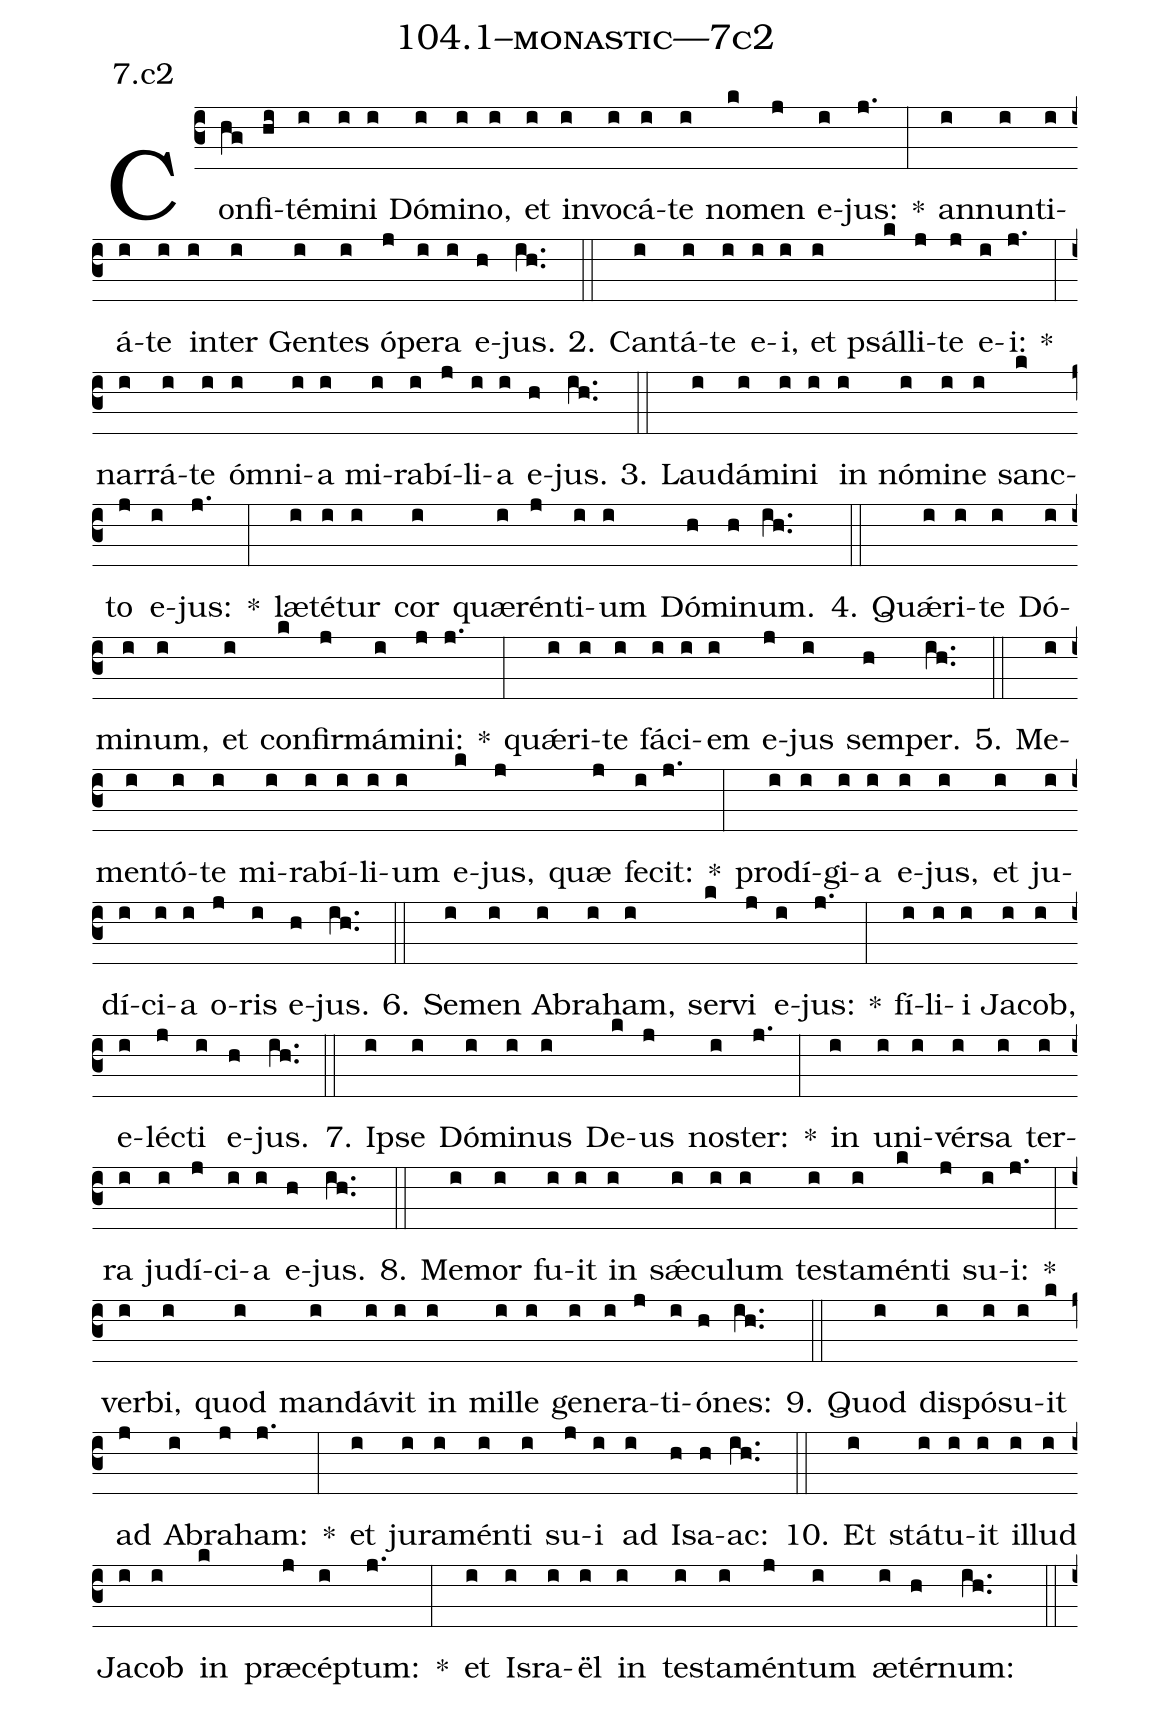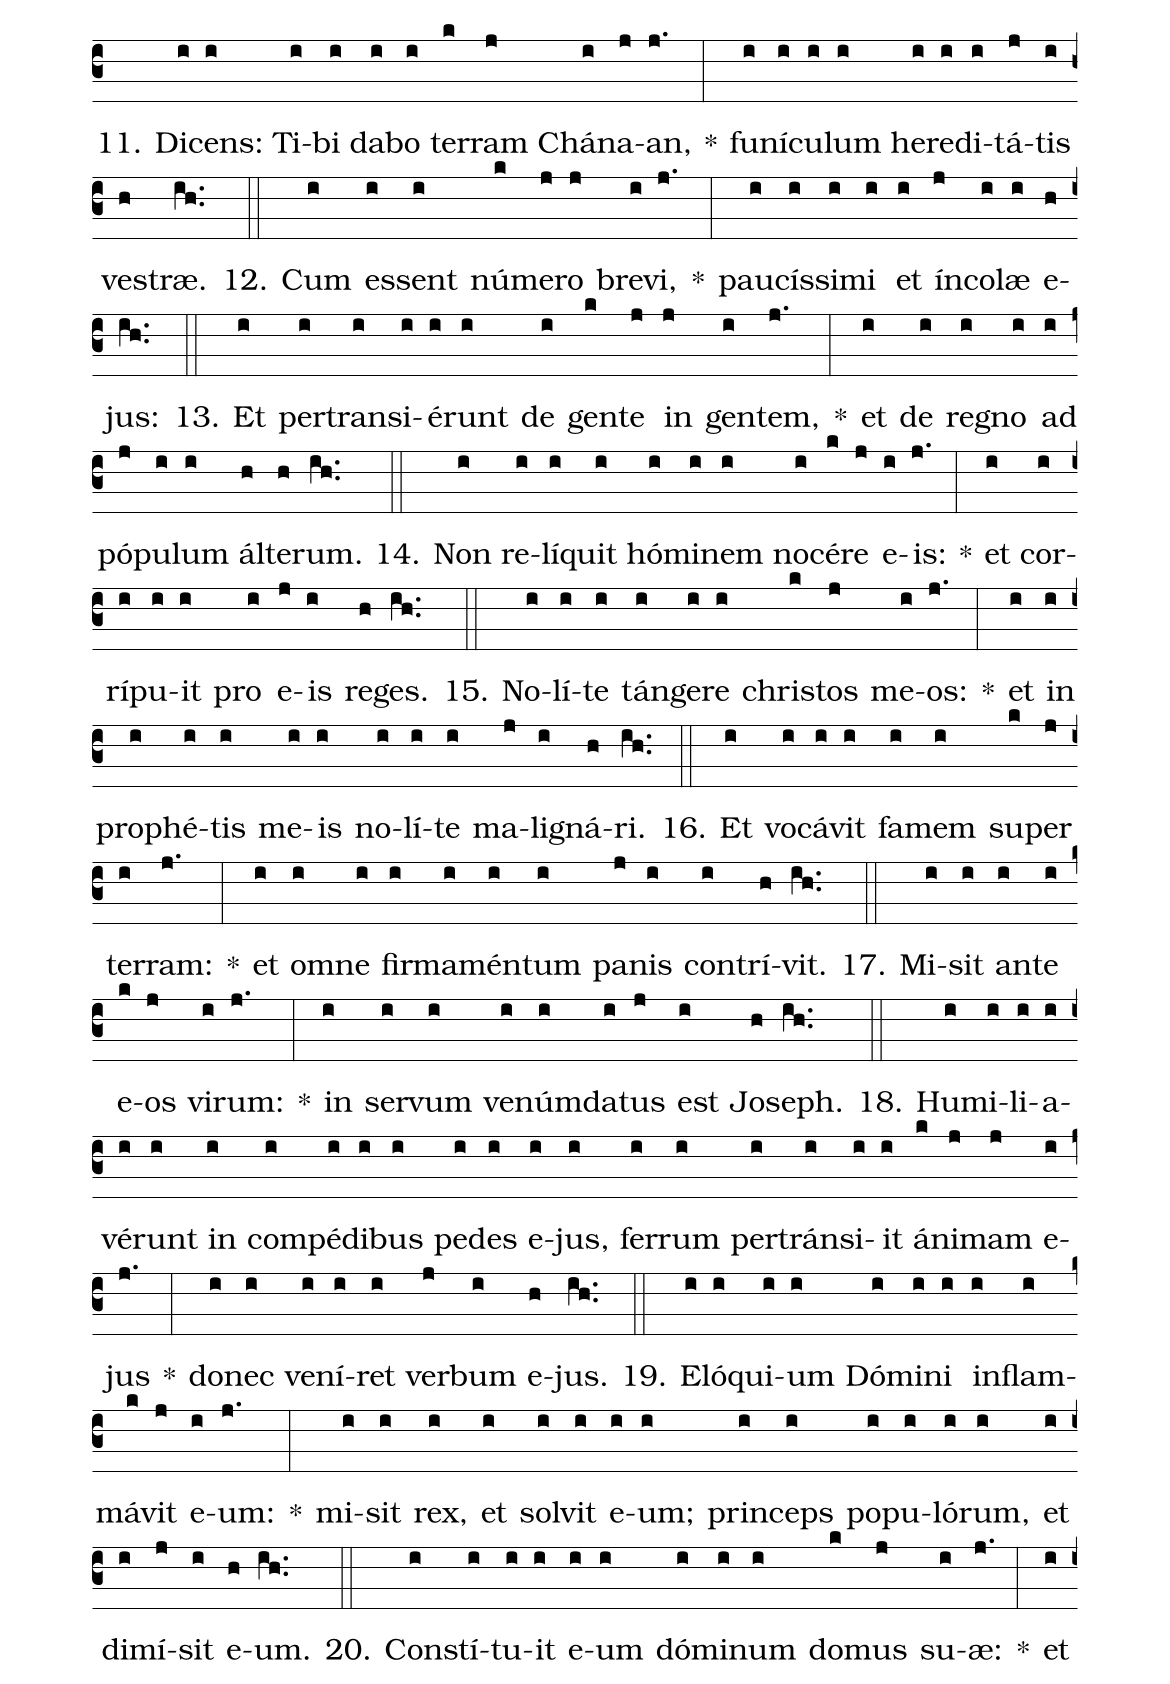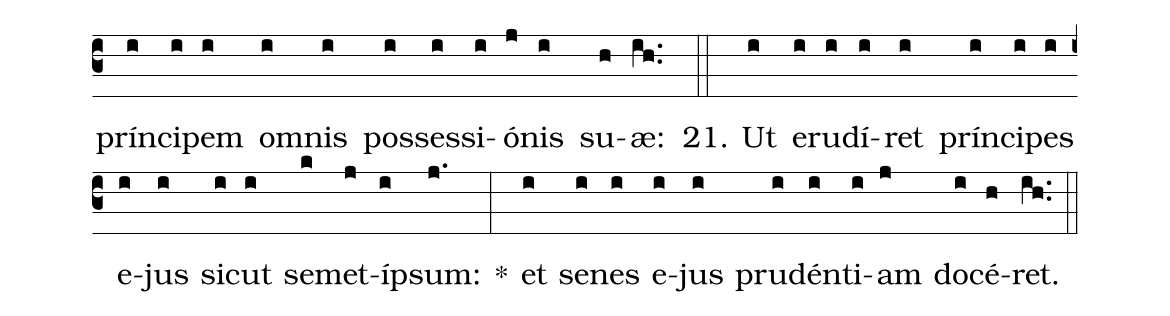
name: 104.1--monastic---7c2;
annotation: 7.c2;
%%
(c3)Con(hg)fi(hi)té(i)mi(i)ni(i) Dó(i)mi(i)no,(i) et(i) in(i)vo(i)cá(i)te(i) no(k)men(j) e(i)jus:(j.) *(:) an(i)nun(i)ti(i)á(i)te(i) in(i)ter(i) Gen(i)tes(i) ó(j)pe(i)ra(i) e(h)jus.(ih..) (::)
2. Can(i)tá(i)te(i) e(i)i,(i) et(i) psál(k)li(j)te(j) e(i)i:(j.) *(:) nar(i)rá(i)te(i) óm(i)ni(i)a(i) mi(i)ra(i)bí(j)li(i)a(i) e(h)jus.(ih..) (::)
3. Lau(i)dá(i)mi(i)ni(i) in(i) nó(i)mi(i)ne(i) sanc(k)to(j) e(i)jus:(j.) *(:) læ(i)té(i)tur(i) cor(i) quæ(i)rén(j)ti(i)um(i) Dó(h)mi(h)num.(ih..) (::)
4. Quǽ(i)ri(i)te(i) Dó(i)mi(i)num,(i) et(i) con(k)fir(j)má(i)mi(j)ni:(j.) *(:) quǽ(i)ri(i)te(i) fá(i)ci(i)em(i) e(j)jus(i) sem(h)per.(ih..) (::)
5. Me(i)men(i)tó(i)te(i) mi(i)ra(i)bí(i)li(i)um(i) e(k)jus,(j) quæ(j) fe(i)cit:(j.) *(:) prod(i)í(i)gi(i)a(i) e(i)jus,(i) et(i) ju(i)dí(i)ci(i)a(i) o(j)ris(i) e(h)jus.(ih..) (::)
6. Se(i)men(i) A(i)bra(i)ham,(i) ser(k)vi(j) e(i)jus:(j.) *(:) fí(i)li(i)i(i) Ja(i)cob,(i) e(i)léc(j)ti(i) e(h)jus.(ih..) (::)
7. Ip(i)se(i) Dó(i)mi(i)nus(i) De(k)us(j) nos(i)ter:(j.) *(:) in(i) u(i)ni(i)vér(i)sa(i) ter(i)ra(i) ju(i)dí(j)ci(i)a(i) e(h)jus.(ih..) (::)
8. Me(i)mor(i) fu(i)it(i) in(i) sǽ(i)cu(i)lum(i) tes(i)ta(i)mén(k)ti(j) su(i)i:(j.) *(:) ver(i)bi,(i) quod(i) man(i)dá(i)vit(i) in(i) mil(i)le(i) ge(i)ne(i)ra(j)ti(i)ó(h)nes:(ih..) (::)
9. Quod(i) dis(i)pó(i)su(i)it(k) ad(j) A(i)bra(j)ham:(j.) *(:) et(i) ju(i)ra(i)mén(i)ti(i) su(j)i(i) ad(i) I(h)sa(h)ac:(ih..) (::)
10. Et(i) stá(i)tu(i)it(i) il(i)lud(i) Ja(i)cob(i) in(k) præ(j)cép(i)tum:(j.) *(:) et(i) Is(i)ra(i)ël(i) in(i) tes(i)ta(i)mén(j)tum(i) æ(i)tér(h)num:(ih..) (::)
11. Di(i)cens:(i) Ti(i)bi(i) da(i)bo(i) ter(k)ram(j) Chá(i)na(j)an,(j.) *(:) fu(i)ní(i)cu(i)lum(i) he(i)re(i)di(i)tá(j)tis(i) ves(h)træ.(ih..) (::)
12. Cum(i) es(i)sent(i) nú(k)me(j)ro(j) bre(i)vi,(j.) *(:) pau(i)cís(i)si(i)mi(i) et(i) ín(j)co(i)læ(i) e(h)jus:(ih..) (::)
13. Et(i) per(i)trans(i)i(i)é(i)runt(i) de(i) gen(k)te(j) in(j) gen(i)tem,(j.) *(:) et(i) de(i) re(i)gno(i) ad(i) pó(j)pu(i)lum(i) ál(h)te(h)rum.(ih..) (::)
14. Non(i) re(i)lí(i)quit(i) hó(i)mi(i)nem(i) no(i)cé(k)re(j) e(i)is:(j.) *(:) et(i) cor(i)rí(i)pu(i)it(i) pro(i) e(j)is(i) re(h)ges.(ih..) (::)
15. No(i)lí(i)te(i) tán(i)ge(i)re(i) chris(k)tos(j) me(i)os:(j.) *(:) et(i) in(i) pro(i)phé(i)tis(i) me(i)is(i) no(i)lí(i)te(i) ma(j)li(i)gná(h)ri.(ih..) (::)
16. Et(i) vo(i)cá(i)vit(i) fa(i)mem(i) su(k)per(j) ter(i)ram:(j.) *(:) et(i) om(i)ne(i) fir(i)ma(i)mén(i)tum(i) pa(j)nis(i) con(i)trí(h)vit.(ih..) (::)
17. Mi(i)sit(i) an(i)te(i) e(k)os(j) vi(i)rum:(j.) *(:) in(i) ser(i)vum(i) ve(i)núm(i)da(i)tus(j) est(i) Jo(h)seph.(ih..) (::)
18. Hu(i)mi(i)li(i)a(i)vé(i)runt(i) in(i) com(i)pé(i)di(i)bus(i) pe(i)des(i) e(i)jus,(i) fer(i)rum(i) per(i)tráns(i)i(i)it(i) á(k)ni(j)mam(j) e(i)jus(j.) *(:) do(i)nec(i) ve(i)ní(i)ret(i) ver(j)bum(i) e(h)jus.(ih..) (::)
19. E(i)ló(i)qui(i)um(i) Dó(i)mi(i)ni(i) in(i)flam(i)má(k)vit(j) e(i)um:(j.) *(:) mi(i)sit(i) rex,(i) et(i) sol(i)vit(i) e(i)um;(i) prin(i)ceps(i) po(i)pu(i)ló(i)rum,(i) et(i) di(i)mí(j)sit(i) e(h)um.(ih..) (::)
20. Con(i)stí(i)tu(i)it(i) e(i)um(i) dó(i)mi(i)num(i) do(k)mus(j) su(i)æ:(j.) *(:) et(i) prín(i)ci(i)pem(i) om(i)nis(i) pos(i)ses(i)si(i)ó(j)nis(i) su(h)æ:(ih..) (::)
21. Ut(i) e(i)ru(i)dí(i)ret(i) prín(i)ci(i)pes(i) e(i)jus(i) sic(i)ut(i) se(k)met(j)íp(i)sum:(j.) *(:) et(i) se(i)nes(i) e(i)jus(i) pru(i)dén(i)ti(i)am(j) do(i)cé(h)ret.(ih..) (::)
